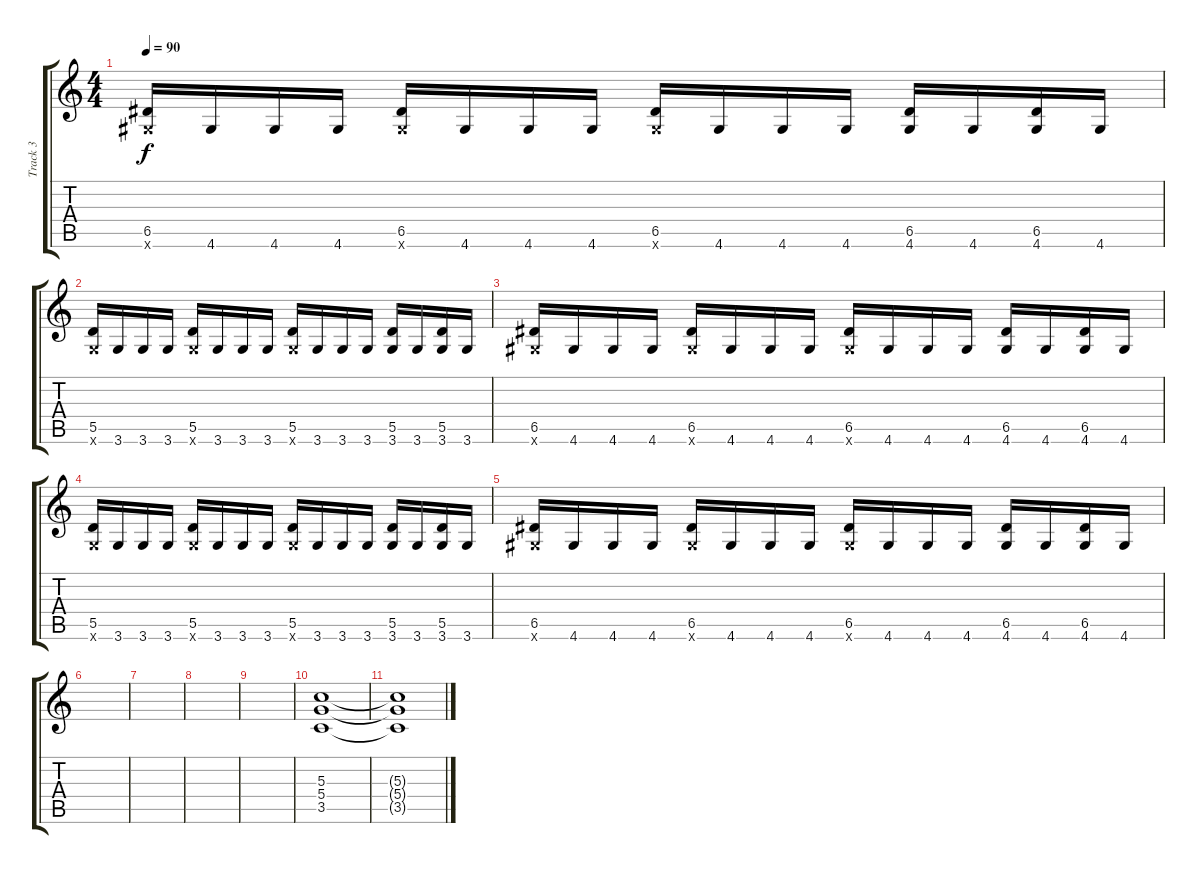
\track ("Track 3" "Track 3") {instrument overdrivenguitar}
\staff {score tabs}
\tuning (E4 B3 G3 D3 A2 E2) {hide}
\ts (4 4)
\tempo 90
\clef g2
\ks c
(6.5 4.6{x}).16{dy f} 4.6.16 4.6.16 4.6.16 (6.5 4.6{x}).16 4.6.16 4.6.16 4.6.16 (6.5 4.6{x}).16 4.6.16 4.6.16 4.6.16 (6.5 4.6).16 4.6.16 (6.5 4.6).16 4.6.16 |
(5.5 3.6{x}).16 3.6.16 3.6.16 3.6.16 (5.5 3.6{x}).16 3.6.16 3.6.16 3.6.16 (5.5 3.6{x}).16 3.6.16 3.6.16 3.6.16 (5.5 3.6).16 3.6.16 (5.5 3.6).16 3.6.16 |
(6.5 4.6{x}).16 4.6.16 4.6.16 4.6.16 (6.5 4.6{x}).16 4.6.16 4.6.16 4.6.16 (6.5 4.6{x}).16 4.6.16 4.6.16 4.6.16 (6.5 4.6).16 4.6.16 (6.5 4.6).16 4.6.16 |
(5.5 3.6{x}).16 3.6.16 3.6.16 3.6.16 (5.5 3.6{x}).16 3.6.16 3.6.16 3.6.16 (5.5 3.6{x}).16 3.6.16 3.6.16 3.6.16 (5.5 3.6).16 3.6.16 (5.5 3.6).16 3.6.16 |
(6.5 4.6{x}).16 4.6.16 4.6.16 4.6.16 (6.5 4.6{x}).16 4.6.16 4.6.16 4.6.16 (6.5 4.6{x}).16 4.6.16 4.6.16 4.6.16 (6.5 4.6).16 4.6.16 (6.5 4.6).16 4.6.16 |
|
|
|
|
(5.3 5.4 3.5).1 |
(5.3{t} 5.4{t} 3.5{t}).1
